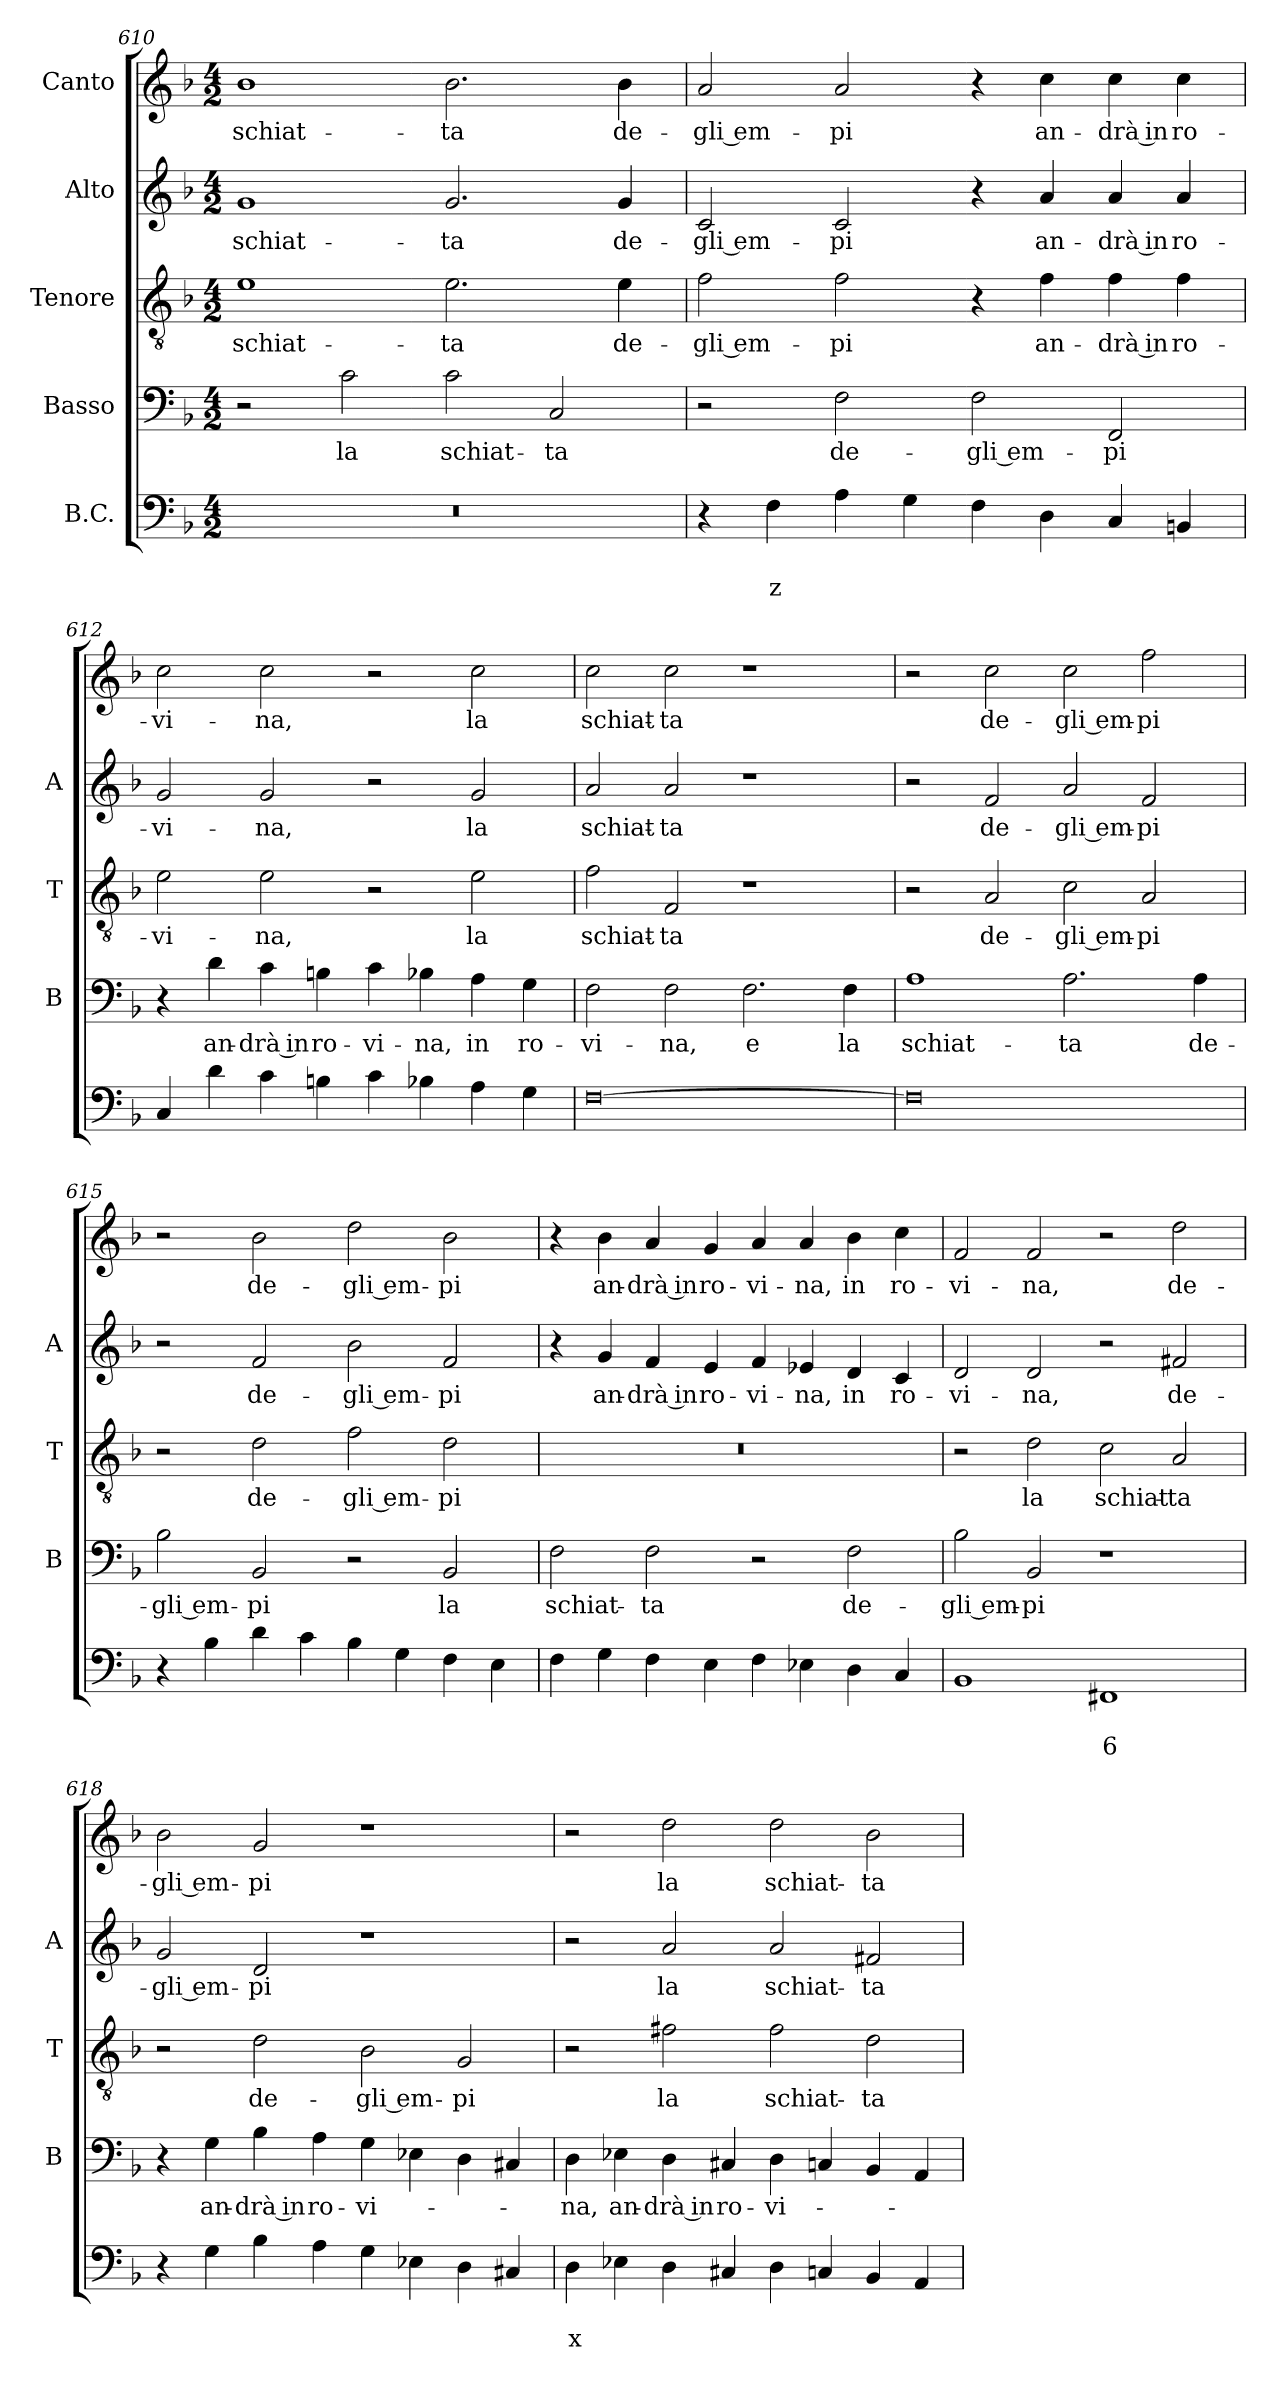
**kern	**text	**text	**kern	**text	**kern	**text	**kern	**text	**kern	**text
*part5	*part5	*part5	*part4	*part4	*part3	*part3	*part2	*part2	*part1	*part1
*staff5	*staff5	*staff5	*staff4	*staff4	*staff3	*staff3	*staff2	*staff2	*staff1	*staff1
*I"B.C.	*	*	*I"Basso	*	*I"Tenore	*	*I"Alto	*	*I"Canto	*
*	*	*	*I'B	*	*I'T	*	*I'A	*	*	*
!!LO:LB:g=z
*clefF4	*	*	*clefF4	*	*clefGv2	*	*clefG2	*	*clefG2	*
*k[b-]	*	*	*k[b-]	*	*k[b-]	*	*k[b-]	*	*k[b-]	*
*F:	*	*	*F:	*	*F:	*	*F:	*	*F:	*
*M4/2	*	*	*M4/2	*	*M4/2	*	*M4/2	*	*M4/2	*
=610	=610	=610	=610	=610	=610	=610	=610	=610	=610	=610
!	!	!	!	!	!	!LO:LY:b	!	!LO:LY:b	!	!LO:LY:b
0r	.	.	2r	.	1e	schiat-	1g	schiat-	1b-	schiat-
!	!	!	!	!LO:LY:b	!	!	!	!	!	!
.	.	.	2c\	la	.	.	.	.	.	.
!	!	!	!	!LO:LY:b	!	!LO:LY:b	!	!LO:LY:b	!	!LO:LY:b
.	.	.	2c\	schiat-	2.e\	-ta	2.g/	-ta	2.b-\	-ta
!	!	!	!	!LO:LY:b	!	!	!	!	!	!
.	.	.	2C/	-ta	.	.	.	.	.	.
!	!	!	!	!	!	!LO:LY:b	!	!LO:LY:b	!	!LO:LY:b
.	.	.	.	.	4e\	de-	4g/	de-	4b-\	de-
=611	=611	=611	=611	=611	=611	=611	=611	=611	=611	=611
!	!	!	!	!	!	!LO:LY:b	!	!LO:LY:b	!	!LO:LY:b
4r	.	.	2r	.	2f\	-gli em-	2c/	-gli em-	2a/	-gli em-
!	!	!LO:LY:b	!	!	!	!	!	!	!	!
4F\	.	z	.	.	.	.	.	.	.	.
!	!	!	!	!LO:LY:b	!	!LO:LY:b	!	!LO:LY:b	!	!LO:LY:b
4A\	.	.	2F\	de-	2f\	-pi	2c/	-pi	2a/	-pi
4G\	.	.	.	.	.	.	.	.	.	.
!	!	!	!	!LO:LY:b	!	!	!	!	!	!
4F\	.	.	2F\	-gli em-	4r	.	4r	.	4r	.
!	!	!	!	!	!	!LO:LY:b	!	!LO:LY:b	!	!LO:LY:b
4D\	.	.	.	.	4f\	an-	4a/	an-	4cc\	an-
!	!	!	!	!LO:LY:b	!	!LO:LY:b	!	!LO:LY:b	!	!LO:LY:b
4C/	.	.	2FF/	-pi	4f\	-drà in	4a/	-drà in	4cc\	-drà in
!	!	!	!	!	!	!LO:LY:b	!	!LO:LY:b	!	!LO:LY:b
4BBn/	.	.	.	.	4f\	ro-	4a/	ro-	4cc\	ro-
=612	=612	=612	=612	=612	=612	=612	=612	=612	=612	=612
!	!	!	!	!	!	!LO:LY:b	!	!LO:LY:b	!	!LO:LY:b
4C/	.	.	4r	.	2e\	-vi-	2g/	-vi-	2cc\	-vi-
!	!	!	!	!LO:LY:b	!	!	!	!	!	!
4d\	.	.	4d\	an-	.	.	.	.	.	.
!	!	!	!	!LO:LY:b	!	!LO:LY:b	!	!LO:LY:b	!	!LO:LY:b
4c\	.	.	4c\	-drà in	2e\	-na,	2g/	-na,	2cc\	-na,
!	!	!	!	!LO:LY:b	!	!	!	!	!	!
4Bn\	.	.	4Bn\	ro-	.	.	.	.	.	.
!	!	!	!	!LO:LY:b	!	!	!	!	!	!
4c\	.	.	4c\	-vi-	2r	.	2r	.	2r	.
!	!	!	!	!LO:LY:b	!	!	!	!	!	!
4B-X\	.	.	4B-X\	-na,	.	.	.	.	.	.
!	!	!	!	!LO:LY:b	!	!LO:LY:b	!	!LO:LY:b	!	!LO:LY:b
4A\	.	.	4A\	in	2e\	la	2g/	la	2cc\	la
!	!	!	!	!LO:LY:b	!	!	!	!	!	!
4G\	.	.	4G\	ro-	.	.	.	.	.	.
=613	=613	=613	=613	=613	=613	=613	=613	=613	=613	=613
!	!	!	!	!LO:LY:b	!	!LO:LY:b	!	!LO:LY:b	!	!LO:LY:b
[0F	.	.	2F\	-vi-	2f\	schiat-	2a/	schiat-	2cc\	schiat-
!	!	!	!	!LO:LY:b	!	!LO:LY:b	!	!LO:LY:b	!	!LO:LY:b
.	.	.	2F\	-na,	2F/	-ta	2a/	-ta	2cc\	-ta
!	!	!	!	!LO:LY:b	!	!	!	!	!	!
.	.	.	2.F\	e	1r	.	1r	.	1r	.
!	!	!	!	!LO:LY:b	!	!	!	!	!	!
.	.	.	4F\	la	.	.	.	.	.	.
!!LO:LB:g=z
=614	=614	=614	=614	=614	=614	=614	=614	=614	=614	=614
!	!	!	!	!LO:LY:b	!	!	!	!	!	!
0F]	.	.	1A	schiat-	2r	.	2r	.	2r	.
!	!	!	!	!	!	!LO:LY:b	!	!LO:LY:b	!	!LO:LY:b
.	.	.	.	.	2A/	de-	2f/	de-	2cc\	de-
!	!	!	!	!LO:LY:b	!	!LO:LY:b	!	!LO:LY:b	!	!LO:LY:b
.	.	.	2.A\	-ta	2c\	-gli em-	2a/	-gli em-	2cc\	-gli em-
!	!	!	!	!	!	!LO:LY:b	!	!LO:LY:b	!	!LO:LY:b
.	.	.	.	.	2A/	-pi	2f/	-pi	2ff\	-pi
!	!	!	!	!LO:LY:b	!	!	!	!	!	!
.	.	.	4A\	de-	.	.	.	.	.	.
=615	=615	=615	=615	=615	=615	=615	=615	=615	=615	=615
!	!	!	!	!LO:LY:b	!	!	!	!	!	!
4r	.	.	2B-\	-gli em-	2r	.	2r	.	2r	.
4B-\	.	.	.	.	.	.	.	.	.	.
!	!	!	!	!LO:LY:b	!	!LO:LY:b	!	!LO:LY:b	!	!LO:LY:b
4d\	.	.	2BB-/	-pi	2d\	de-	2f/	de-	2b-\	de-
4c\	.	.	.	.	.	.	.	.	.	.
!	!	!	!	!	!	!LO:LY:b	!	!LO:LY:b	!	!LO:LY:b
4B-\	.	.	2r	.	2f\	-gli em-	2b-\	-gli em-	2dd\	-gli em-
4G\	.	.	.	.	.	.	.	.	.	.
!	!	!	!	!LO:LY:b	!	!LO:LY:b	!	!LO:LY:b	!	!LO:LY:b
4F\	.	.	2BB-/	la	2d\	-pi	2f/	-pi	2b-\	-pi
4E\	.	.	.	.	.	.	.	.	.	.
=616	=616	=616	=616	=616	=616	=616	=616	=616	=616	=616
!	!	!	!	!LO:LY:b	!	!	!	!	!	!
4F\	.	.	2F\	schiat-	0r	.	4r	.	4r	.
!	!	!	!	!	!	!	!	!LO:LY:b	!	!LO:LY:b
4G\	.	.	.	.	.	.	4g/	an-	4b-\	an-
!	!	!	!	!LO:LY:b	!	!	!	!LO:LY:b	!	!LO:LY:b
4F\	.	.	2F\	-ta	.	.	4f/	-drà in	4a/	-drà in
!	!	!	!	!	!	!	!	!LO:LY:b	!	!LO:LY:b
4E\	.	.	.	.	.	.	4e/	ro-	4g/	ro-
!	!	!	!	!	!	!	!	!LO:LY:b	!	!LO:LY:b
4F\	.	.	2r	.	.	.	4f/	-vi-	4a/	-vi-
!	!	!	!	!	!	!	!	!LO:LY:b	!	!LO:LY:b
4E-X\	.	.	.	.	.	.	4e-X/	-na,	4a/	-na,
!	!	!	!	!LO:LY:b	!	!	!	!LO:LY:b	!	!LO:LY:b
4D\	.	.	2F\	de-	.	.	4d/	in	4b-\	in
!	!	!	!	!	!	!	!	!LO:LY:b	!	!LO:LY:b
4C/	.	.	.	.	.	.	4c/	ro-	4cc\	ro-
=617	=617	=617	=617	=617	=617	=617	=617	=617	=617	=617
!	!	!	!	!LO:LY:b	!	!	!	!LO:LY:b	!	!LO:LY:b
1BB-	.	.	2B-\	-gli em-	2r	.	2d/	-vi-	2f/	-vi-
!	!	!	!	!LO:LY:b	!	!LO:LY:b	!	!LO:LY:b	!	!LO:LY:b
.	.	.	2BB-/	-pi	2d\	la	2d/	-na,	2f/	-na,
!	!	!LO:LY:b	!	!	!	!LO:LY:b	!	!	!	!
1FF#X	.	6	1r	.	2c\	schiat-	2r	.	2r	.
!	!	!	!	!	!	!LO:LY:b	!	!LO:LY:b	!	!LO:LY:b
.	.	.	.	.	2A/	-ta	2f#X/	de-	2dd\	de-
!!LO:PB:g=z
=618	=618	=618	=618	=618	=618	=618	=618	=618	=618	=618
!	!	!	!	!	!	!	!	!LO:LY:b	!	!LO:LY:b
4r	.	.	4r	.	2r	.	2g/	-gli em-	2b-\	-gli em-
!	!	!	!	!LO:LY:b	!	!	!	!	!	!
4G\	.	.	4G\	an-	.	.	.	.	.	.
!	!	!	!	!LO:LY:b	!	!LO:LY:b	!	!LO:LY:b	!	!LO:LY:b
4B-\	.	.	4B-\	-drà in	2d\	de-	2d/	-pi	2g/	-pi
!	!	!	!	!LO:LY:b	!	!	!	!	!	!
4A\	.	.	4A\	ro-	.	.	.	.	.	.
!	!	!	!	!LO:LY:b	!	!LO:LY:b	!	!	!	!
4G\	.	.	4G\	-vi-	2B-\	-gli em-	1r	.	1r	.
4E-X\	.	.	4E-X\	.	.	.	.	.	.	.
!	!	!	!	!	!	!LO:LY:b	!	!	!	!
4D\	.	.	4D\	.	2G/	-pi	.	.	.	.
4C#X/	.	.	4C#X/	.	.	.	.	.	.	.
=619	=619	=619	=619	=619	=619	=619	=619	=619	=619	=619
!	!	!LO:LY:b	!	!LO:LY:b	!	!	!	!	!	!
4D\	.	x	4D\	-na,	2r	.	2r	.	2r	.
!	!	!	!	!LO:LY:b	!	!	!	!	!	!
4E-X\	.	.	4E-X\	an-	.	.	.	.	.	.
!	!	!	!	!LO:LY:b	!	!LO:LY:b	!	!LO:LY:b	!	!LO:LY:b
4D\	.	.	4D\	-drà in	2f#X\	la	2a/	la	2dd\	la
!	!	!	!	!LO:LY:b	!	!	!	!	!	!
4C#X/	.	.	4C#X/	ro-	.	.	.	.	.	.
!	!	!	!	!LO:LY:b	!	!LO:LY:b	!	!LO:LY:b	!	!LO:LY:b
4D\	.	.	4D\	-vi-	2f#\	schiat-	2a/	schiat-	2dd\	schiat-
4Cn/	.	.	4Cn/	.	.	.	.	.	.	.
!	!	!	!	!	!	!LO:LY:b	!	!LO:LY:b	!	!LO:LY:b
4BB-/	.	.	4BB-/	.	2d\	-ta	2f#X/	-ta	2b-\	-ta
4AA/	.	.	4AA/	.	.	.	.	.	.	.
=	=	=	=	=	=	=	=	=	=	=
*-	*-	*-	*-	*-	*-	*-	*-	*-	*-	*-
